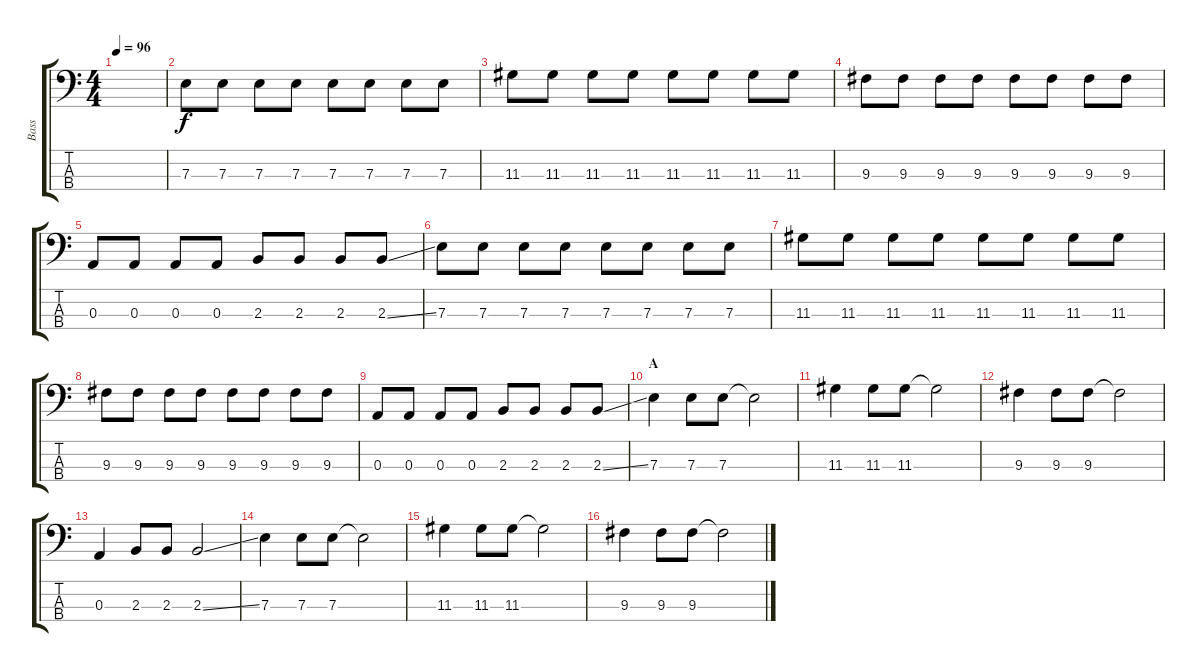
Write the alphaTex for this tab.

\track ("Bass" "Bass") {instrument electricbassfinger}
\staff {score tabs}
\tuning (G2 D2 A1 E1) {hide}
\ts (4 4)
\tempo 96
\clef f4
\ks c
|
7.3.8 7.3.8 7.3.8 7.3.8 7.3.8 7.3.8 7.3.8 7.3.8 |
11.3.8 11.3.8 11.3.8 11.3.8 11.3.8 11.3.8 11.3.8 11.3.8 |
9.3.8 9.3.8 9.3.8 9.3.8 9.3.8 9.3.8 9.3.8 9.3.8 |
0.3.8 0.3.8 0.3.8 0.3.8 2.3.8 2.3.8 2.3.8 2.3{ss}.8 |
7.3.8 7.3.8 7.3.8 7.3.8 7.3.8 7.3.8 7.3.8 7.3.8 |
11.3.8 11.3.8 11.3.8 11.3.8 11.3.8 11.3.8 11.3.8 11.3.8 |
9.3.8 9.3.8 9.3.8 9.3.8 9.3.8 9.3.8 9.3.8 9.3.8 |
0.3.8 0.3.8 0.3.8 0.3.8 2.3.8 2.3.8 2.3.8 2.3{ss}.8 |
\section ("" "A")
7.3.4 7.3.8 7.3.8 7.3{t}.2 |
11.3.4 11.3.8 11.3.8 11.3{t}.2 |
9.3.4 9.3.8 9.3.8 9.3{t}.2 |
0.3.4 2.3.8 2.3.8 2.3{ss}.2 |
7.3.4 7.3.8 7.3.8 7.3{t}.2 |
11.3.4 11.3.8 11.3.8 11.3{t}.2 |
9.3.4 9.3.8 9.3.8 9.3{t}.2
